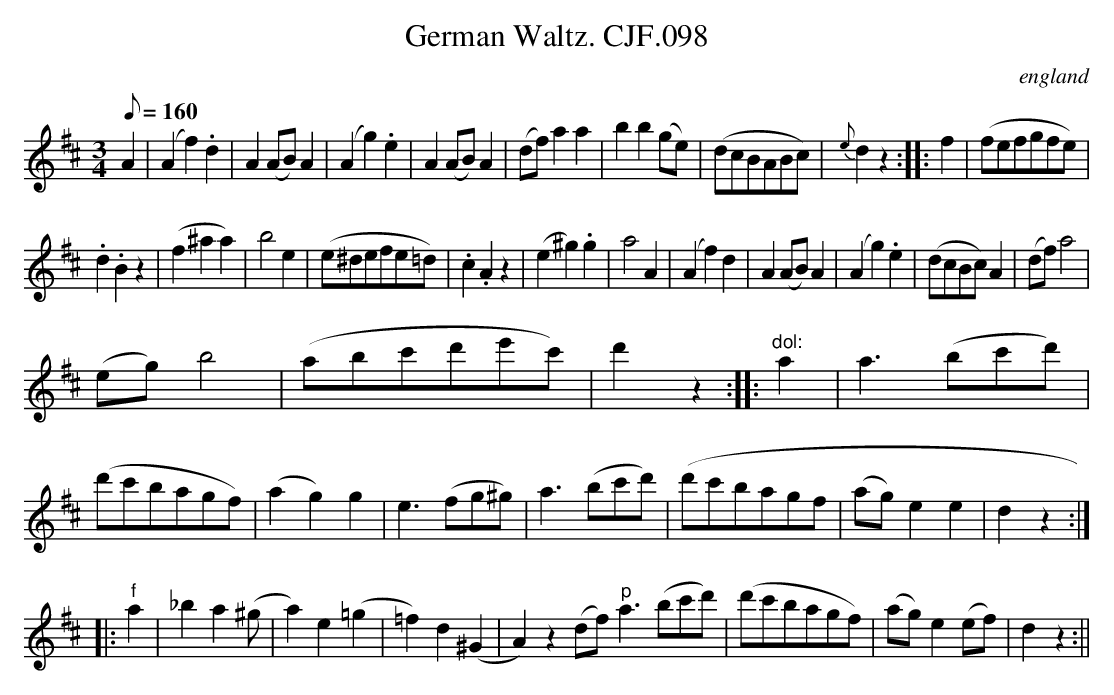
X:1
T:German Waltz. CJF.098
O:england
M:3/4
L:1/8
Q:160
K:D
A2|(A2f2).d2|A2(AB)A2|(A2g2).e2|A2(AB)A2|\
(df)a2a2|b2b2(ge)|(dcBABc)|{e}d2z2:|:f2|(fefgfe)|
.d2.B2z2|(f2^a2a2)|b4e2|(e^defe=d)|.c2.A2z2|(e2^g2).g2|\
a4A2|(A2f2)d2|A2(AB)A2|(A2g2).e2|(dcBc)A2|(df)a4|
(eg)b4|(abc'd'e'c')|d'2z2:|:"dol:"a2|a3(bc'd')|(d'c'bagf)|\
(a2g2)g2|e3(fg^g)|a3(bc'd')|(d'c'bagf|(ag)e2e2|d2z2:|:
"f"a2|_b2a2(^g|a2)e2(=g2|=f2)d2(^G2|\
A2)z2(df)"p"a3(bc'd')|(d'c'bagf)|(ag)e2(ef)|d2z2:||
